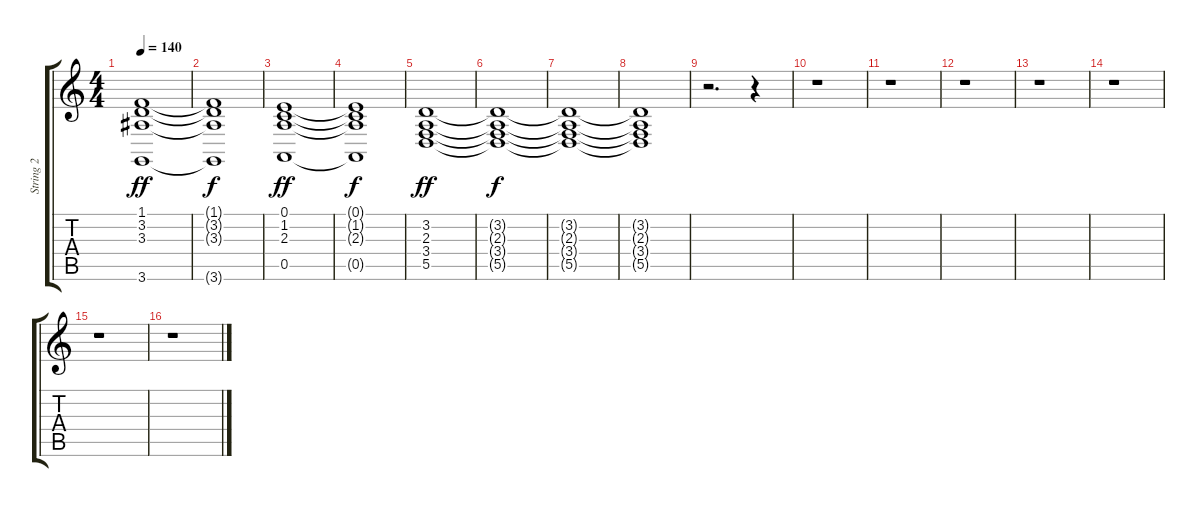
\track ("String 2" "String 2") {instrument stringensemble2}
\staff {score tabs}
\tuning (E4 B3 G3 D3 A2 E2) {hide}
\ts (4 4)
\tempo 140
\clef g2
\ks c
(1.1 3.2 3.3 3.6).1{dy ff} |
(1.1{t} 3.2{t} 3.3{t} 3.6{t}).1{dy f} |
(0.1 1.2 2.3 0.5).1{dy ff} |
(0.1{t} 1.2{t} 2.3{t} 0.5{t}).1{dy f} |
(3.2 2.3 3.4 5.5).1{dy ff volume 8} |
(3.2{t} 2.3{t} 3.4{t} 5.5{t}).1{dy f} |
(3.2{t} 2.3{t} 3.4{t} 5.5{t}).1 |
(3.2{t} 2.3{t} 3.4{t} 5.5{t}).1 |
r.2{d} r.4 |
r.1 |
r.1 |
r.1 |
r.1 |
r.1 |
r.1 |
r.1
